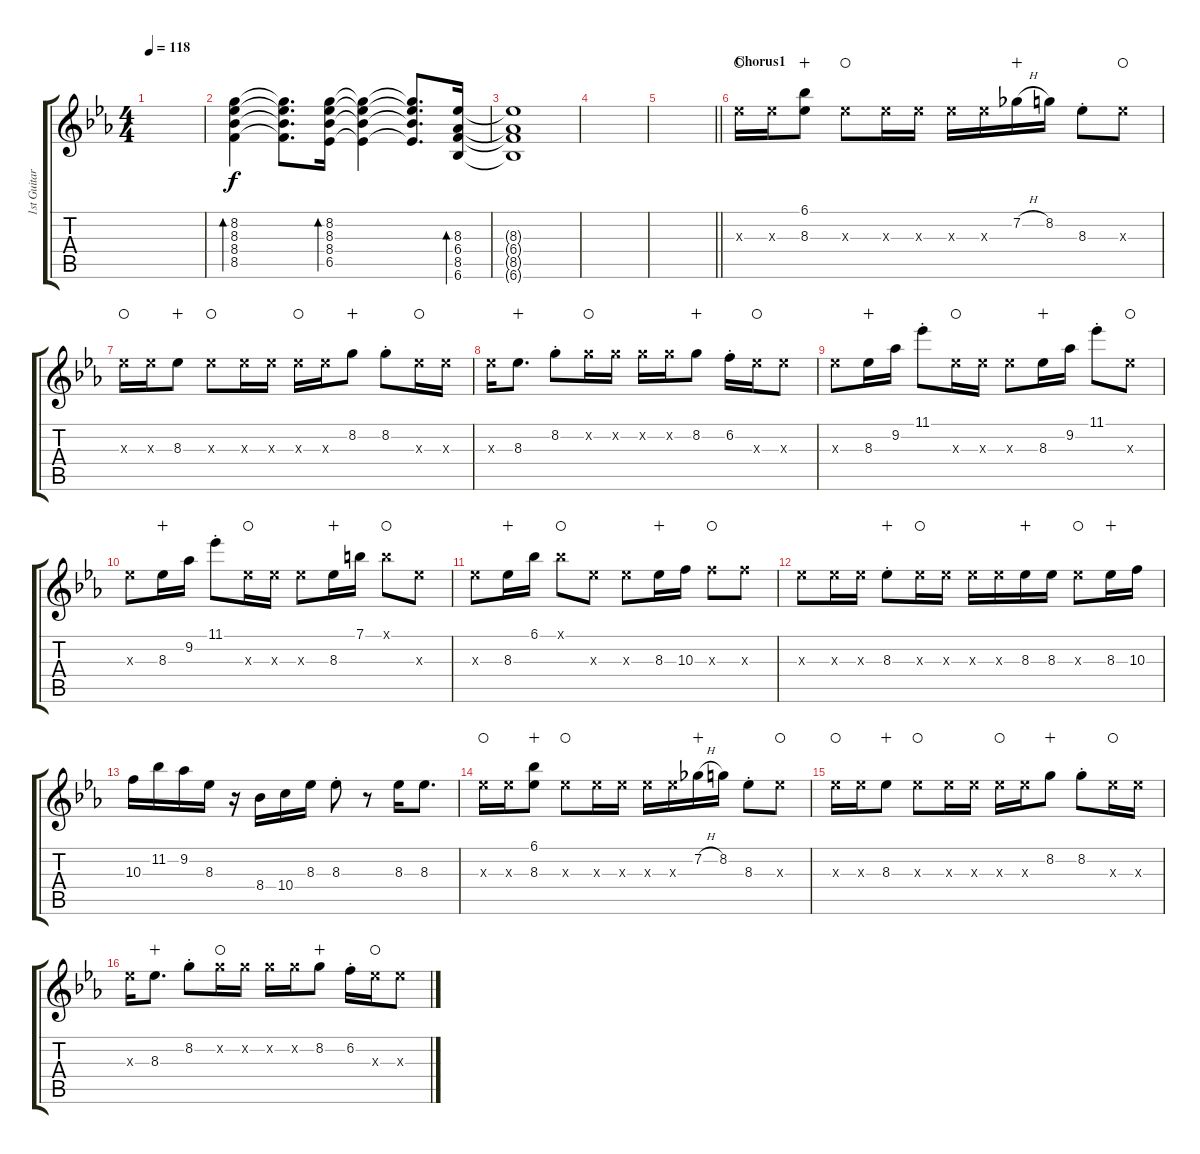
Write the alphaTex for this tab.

\track ("1st Guitar" "1st Guitar") {instrument electricguitarclean}
\staff {score tabs}
\tuning (E4 B3 G3 D3 A2 E2) {hide}
\ts (4 4)
\tempo 118
\clef g2
\ks eb
|
(8.2 8.3 8.4 8.5).4{bd 240} (8.2{t} 8.3{t} 8.4{t} 8.5{t}).8{d} (8.2 8.3 8.4 6.5).16{bd 240} (8.2{t} 8.3{t} 8.4{t} 6.5{t}).4 (8.2{t} 8.3{t} 8.4{t} 6.5{t}).8{d} (8.3 6.4 8.5 6.6).16{bd 240} |
(8.3{t} 6.4{t} 8.5{t} 6.6{t}).1 |
|
\barLineRight lightlight
|
\section ("" "Chorus1")
8.3{x}.16{waho} 8.3{x}.16 (6.1 8.3).8{wahc} 8.3{x}.8{waho} 8.3{x}.16 8.3{x}.16 8.3{x}.16 8.3{x}.16 7.2{h}.16{wahc} 8.2.16 8.3{st}.8 8.3{x}.8{waho} |
8.3{x}.16{waho} 8.3{x}.16 8.3.8{wahc} 8.3{x}.8{waho} 8.3{x}.16 8.3{x}.16 8.3{x}.16{waho} 8.3{x}.16 8.2.8{wahc} 8.2{st}.8 8.3{x}.16{waho} 8.3{x}.16 |
8.3{x}.16 8.3.8{d wahc} 8.2{st}.8 8.2{x}.16{waho} 8.2{x}.16 8.2{x}.16 8.2{x}.16 8.2.8{wahc} 6.2{st}.16 8.3{x}.16{waho} 8.3{x}.8 |
8.3{x}.8 8.3.16{wahc} 9.2.16 11.1{st}.8 8.3{x}.16{waho} 8.3{x}.16 8.3{x}.8 8.3.16{wahc} 9.2.16 11.1{st}.8 8.3{x}.8{waho} |
8.3{x}.8 8.3.16{wahc} 9.2.16 11.1{st}.8 8.3{x}.16{waho} 8.3{x}.16 8.3{x}.8 8.3.16{wahc} 7.1.16 7.1{x}.8{waho} 8.3{x}.8 |
8.3{x}.8 8.3.16{wahc} 6.1.16 6.1{x}.8{waho} 8.3{x}.8 8.3{x}.8 8.3.16{wahc} 10.3.16 10.3{x}.8{waho} 10.3{x}.8 |
8.3{x}.8 8.3{x}.16 8.3{x}.16 8.3{st}.8{wahc} 8.3{x}.16{waho} 8.3{x}.16 8.3{x}.16 8.3{x}.16 8.3.16{wahc} 8.3.16 8.3{x}.8{waho} 8.3.16{wahc} 10.3.16 |
10.3.16 11.2.16 9.2.16 8.3.16 r.16 8.4.16 10.4.16 8.3.16 8.3{st}.8 r.8 8.3.16 8.3.8{d} |
8.3{x}.16{waho} 8.3{x}.16 (6.1 8.3).8{wahc} 8.3{x}.8{waho} 8.3{x}.16 8.3{x}.16 8.3{x}.16 8.3{x}.16 7.2{h}.16{wahc} 8.2.16 8.3{st}.8 8.3{x}.8{waho} |
8.3{x}.16{waho} 8.3{x}.16 8.3.8{wahc} 8.3{x}.8{waho} 8.3{x}.16 8.3{x}.16 8.3{x}.16{waho} 8.3{x}.16 8.2.8{wahc} 8.2{st}.8 8.3{x}.16{waho} 8.3{x}.16 |
8.3{x}.16 8.3.8{d wahc} 8.2{st}.8 8.2{x}.16{waho} 8.2{x}.16 8.2{x}.16 8.2{x}.16 8.2.8{wahc} 6.2{st}.16 8.3{x}.16{waho} 8.3{x}.8
